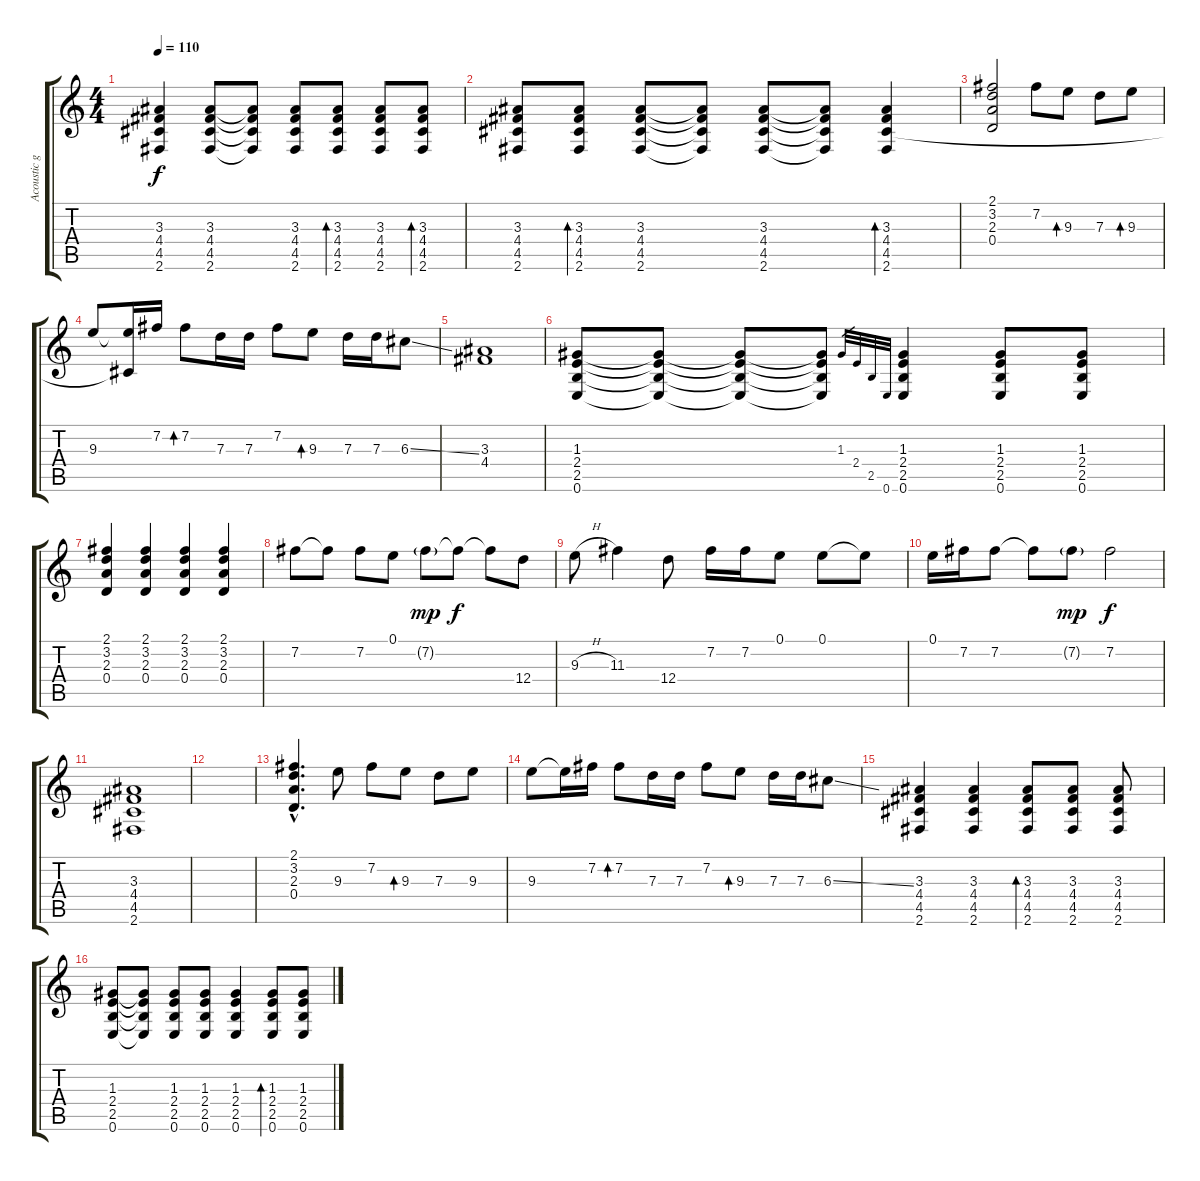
\track ("Acoustic guitar" "Acoustic g") {instrument acousticguitarsteel}
\staff {score tabs}
\tuning (E4 B3 G3 D3 A2 E2) {hide}
\ts (4 4)
\tempo 110
\clef g2
\ks c
(3.3 4.4 4.5 2.6).4{dy f} (3.3 4.4 4.5 2.6).8 (3.3{t} 4.4{t} 4.5{t} 2.6{t}).8 (3.3 4.4 4.5 2.6).8 (3.3 4.4 4.5 2.6).8{bd 240} (3.3 4.4 4.5 2.6).8 (3.3 4.4 4.5 2.6).8{bd 60} |
(3.3 4.4 4.5 2.6).8 (3.3 4.4 4.5 2.6).8{bd 240} (3.3 4.4 4.5 2.6).8 (3.3{t} 4.4{t} 4.5{t} 2.6{t}).8 (3.3 4.4 4.5 2.6).8 (3.3{t} 4.4{t} 4.5{t} 2.6{t}).8 (3.3 4.4 4.5 2.6).4{bd 240} |
(2.1 3.2 2.3 0.4).2 7.2.8 9.3.8{bd 240} 7.3.8 9.3.8{bd 240} |
9.3.8 (9.3{t} 4.5{t}).16 7.2.16 7.2.8{bd 240} 7.3.16 7.3.16 7.2.8 9.3.8{bd 240} 7.3.16 7.3.16 6.3{ss}.8 |
(3.3 4.4).1 |
(1.3 2.4 2.5 0.6).8 (1.3{t} 2.4{t} 2.5{t} 0.6{t}).8 (1.3{t} 2.4{t} 2.5{t} 0.6{t}).8 (1.3{t} 2.4{t} 2.5{t} 0.6{t}).8 1.3.32{gr} 2.4.32{gr} 2.5.32{gr} 0.6.32{gr} (1.3 2.4 2.5 0.6).4 (1.3 2.4 2.5 0.6).8 (1.3 2.4 2.5 0.6).8 |
(2.1 3.2 2.3 0.4).4 (2.1 3.2 2.3 0.4).4 (2.1 3.2 2.3 0.4).4 (2.1 3.2 2.3 0.4).4 |
7.2.8 7.2{t}.8 7.2.8 0.1.8 7.2{g}.8{dy mp} 7.2{t}.8{dy f} 7.2{t}.8 12.4.8 |
9.3{h}.8 11.3.4 12.4.8 7.2.16 7.2.16 0.1.8 0.1.8 0.1{t}.8 |
0.1.16 7.2.16 7.2.8 7.2{t}.8 7.2{g}.8{dy mp} 7.2.2{dy f} |
(3.3 4.4 4.5 2.6).1 |
|
(2.1{hac} 3.2{hac} 2.3{hac} 0.4{hac}).4{d} 9.3.8 7.2.8 9.3.8{bd 240} 7.3.8 9.3.8 |
9.3.8 9.3{t}.16 7.2.16 7.2.8{bd 240} 7.3.16 7.3.16 7.2.8 9.3.8{bd 240} 7.3.16 7.3.16 6.3{ss}.8 |
(3.3 4.4 4.5 2.6).4 (3.3 4.4 4.5 2.6).4 (3.3 4.4 4.5 2.6).8{bd 240} (3.3 4.4 4.5 2.6).8 (3.3 4.4 4.5 2.6).8 |
(1.3 2.4 2.5 0.6).8 (1.3{t} 2.4{t} 2.5{t} 0.6{t}).8 (1.3 2.4 2.5 0.6).8 (1.3 2.4 2.5 0.6).8 (1.3 2.4 2.5 0.6).4 (1.3 2.4 2.5 0.6).8{bd 240} (1.3 2.4 2.5 0.6).8
